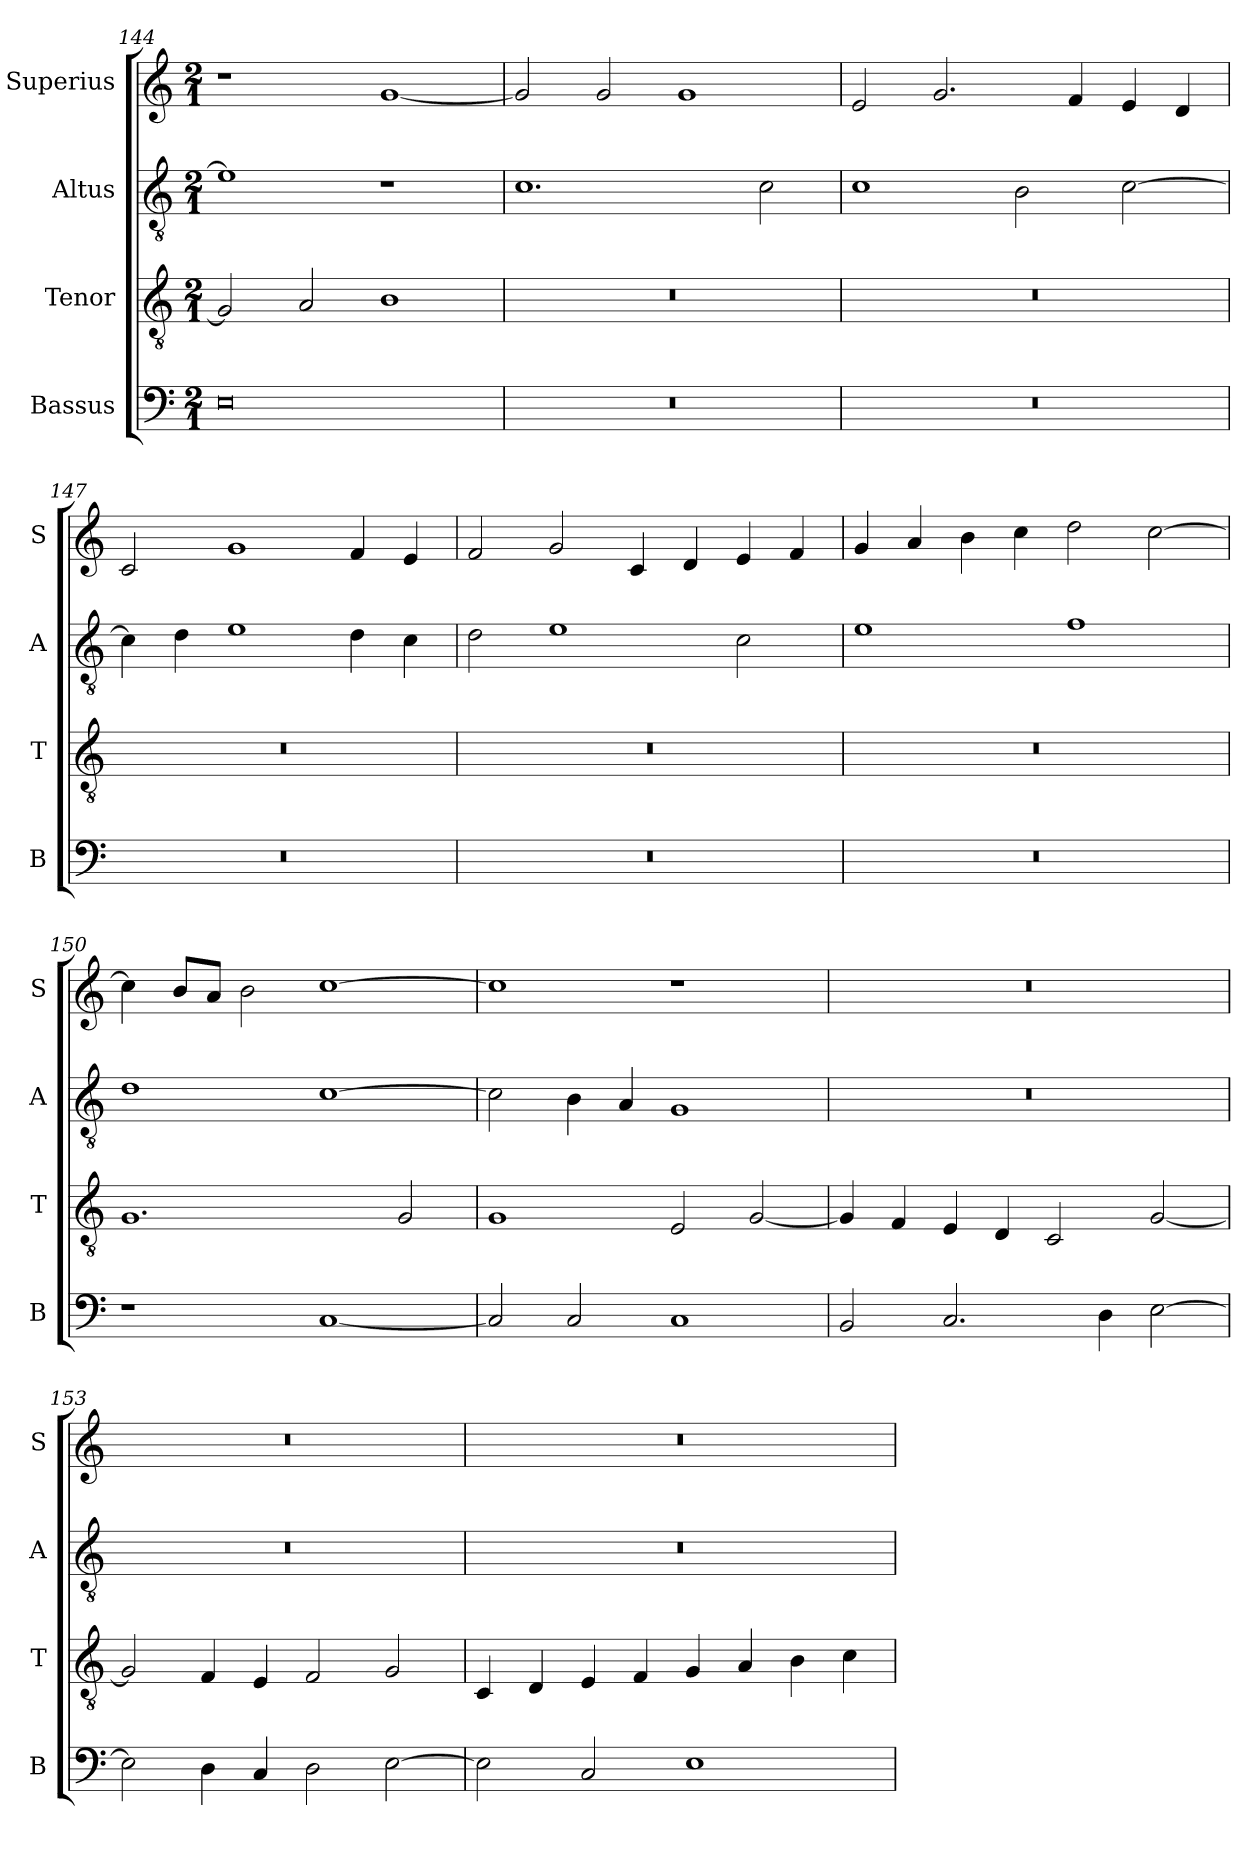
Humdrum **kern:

**kern	**kern	**kern	**kern
*part4	*part3	*part2	*part1
*staff4	*staff3	*staff2	*staff1
*I"Bassus	*I"Tenor	*I"Altus	*I"Superius
*I'B	*I'T	*I'A	*I'S
*clefF4	*clefGv2	*clefGv2	*clefG2
*k[]	*k[]	*k[]	*k[]
*C:	*C:	*C:	*C:
*M2/1	*M2/1	*M2/1	*M2/1
=144	=144	=144	=144
0E	2G]	1e]	1r
.	2A	.	.
.	1B	1r	[1g
=145	=145	=145	=145
0r	0r	1.c	2g]
.	.	.	2g
.	.	.	1g
.	.	2c	.
=146	=146	=146	=146
0r	0r	1c	2e
.	.	.	2.g
.	.	2B	.
.	.	.	4f
.	.	[2c	4e
.	.	.	4d
=147	=147	=147	=147
0r	0r	4c]	2c
.	.	4d	.
.	.	1e	1g
.	.	4d	4f
.	.	4c	4e
=148	=148	=148	=148
0r	0r	2d	2f
.	.	1e	2g
.	.	.	4c
.	.	.	4d
.	.	2c	4e
.	.	.	4f
=149	=149	=149	=149
0r	0r	1e	4g
.	.	.	4a
.	.	.	4b
.	.	.	4cc
.	.	1f	2dd
.	.	.	[2cc
=150	=150	=150	=150
1r	1.G	1d	4cc]
.	.	.	8bL
.	.	.	8aJ
.	.	.	2b
[1C	.	[1c	[1cc
.	2G	.	.
=151	=151	=151	=151
2C]	1G	2c]	1cc]
2C	.	4B	.
.	.	4A	.
1C	2E	1G	1r
.	[2G	.	.
=152	=152	=152	=152
2BB	4G]	0r	0r
.	4F	.	.
2.C	4E	.	.
.	4D	.	.
.	2C	.	.
4D	.	.	.
[2E	[2G	.	.
=153	=153	=153	=153
2E]	2G]	0r	0r
4D	4F	.	.
4C	4E	.	.
2D	2F	.	.
[2E	2G	.	.
=154	=154	=154	=154
2E]	4C	0r	0r
.	4D	.	.
2C	4E	.	.
.	4F	.	.
1E	4G	.	.
.	4A	.	.
.	4B	.	.
.	4c	.	.
=	=	=	=
*-	*-	*-	*-
